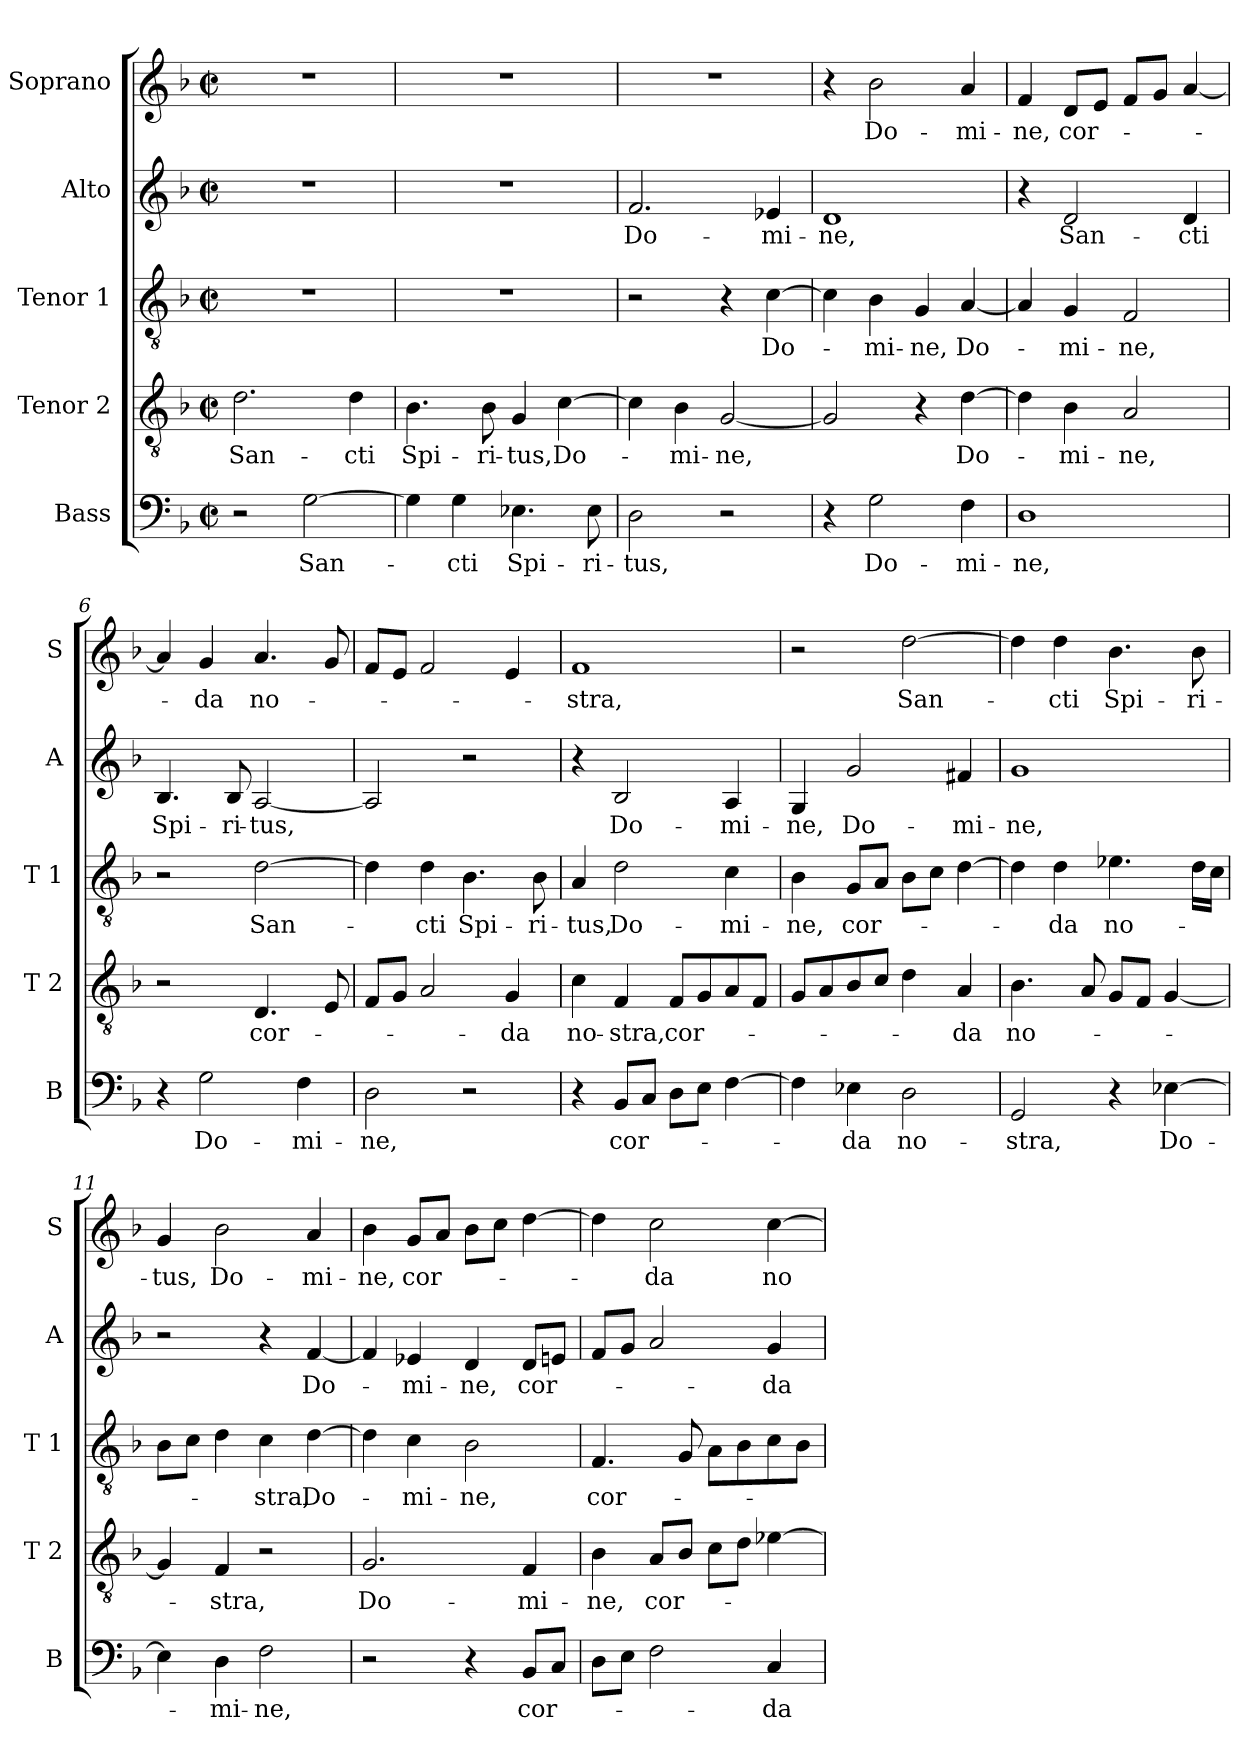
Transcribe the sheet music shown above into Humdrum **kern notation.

**kern	**text	**kern	**text	**kern	**text	**kern	**text	**kern	**text
*part5	*part5	*part4	*part4	*part3	*part3	*part2	*part2	*part1	*part1
*staff5	*staff5	*staff4	*staff4	*staff3	*staff3	*staff2	*staff2	*staff1	*staff1
*I"Bass	*	*I"Tenor 2	*	*I"Tenor 1	*	*I"Alto	*	*I"Soprano	*
*I'B	*	*I'T 2	*	*I'T 1	*	*I'A	*	*I'S	*
*clefF4	*	*clefGv2	*	*clefGv2	*	*clefG2	*	*clefG2	*
*k[b-]	*	*k[b-]	*	*k[b-]	*	*k[b-]	*	*k[b-]	*
*F:	*	*F:	*	*F:	*	*F:	*	*F:	*
*M2/2	*	*M2/2	*	*M2/2	*	*M2/2	*	*M2/2	*
*met(c|)	*	*met(c|)	*	*met(c|)	*	*met(c|)	*	*met(c|)	*
=1	=1	=1	=1	=1	=1	=1	=1	=1	=1
2r	.	2.d\	San-	1r	.	1r	.	1r	.
[2G\	San-	.	.	.	.	.	.	.	.
.	.	4d\	-cti	.	.	.	.	.	.
=2	=2	=2	=2	=2	=2	=2	=2	=2	=2
4G\]	.	4.B-\	Spi-	1r	.	1r	.	1r	.
4G\	-cti	.	.	.	.	.	.	.	.
.	.	8B-\	-ri-	.	.	.	.	.	.
4.E-X\	Spi-	4G/	-tus,	.	.	.	.	.	.
.	.	[4c\	Do-	.	.	.	.	.	.
8E-\	-ri-	.	.	.	.	.	.	.	.
=3	=3	=3	=3	=3	=3	=3	=3	=3	=3
2D\	-tus,	4c\]	.	2r	.	2.f/	Do-	1r	.
.	.	4B-\	-mi-	.	.	.	.	.	.
2r	.	[2G/	-ne,	4r	.	.	.	.	.
.	.	.	.	[4c\	Do-	4e-X/	-mi-	.	.
=4	=4	=4	=4	=4	=4	=4	=4	=4	=4
4r	.	2G/]	.	4c\]	.	1d	-ne,	4r	.
2G\	Do-	.	.	4B-\	-mi-	.	.	2b-\	Do-
.	.	4r	.	4G/	-ne,	.	.	.	.
4F\	-mi-	[4d\	Do-	[4A/	Do-	.	.	4a/	-mi-
!!LO:LB:g=z
=5	=5	=5	=5	=5	=5	=5	=5	=5	=5
1D	-ne,	4d\]	.	4A/]	.	4r	.	4f/	-ne,
.	.	4B-\	-mi-	4G/	-mi-	2d/	San-	8d/L	cor-
.	.	.	.	.	.	.	.	8e/J	.
.	.	2A/	-ne,	2F/	-ne,	.	.	8f/L	.
.	.	.	.	.	.	.	.	8g/J	.
.	.	.	.	.	.	4d/	-cti	[4a/	.
=6	=6	=6	=6	=6	=6	=6	=6	=6	=6
4r	.	2r	.	2r	.	4.B-/	Spi-	4a/]	.
2G\	Do-	.	.	.	.	.	.	4g/	-da
.	.	.	.	.	.	8B-/	-ri-	.	.
.	.	4.D/	cor-	[2d\	San-	[2A/	-tus,	4.a/	no-
4F\	-mi-	.	.	.	.	.	.	.	.
.	.	8E/	.	.	.	.	.	8g/	.
=7	=7	=7	=7	=7	=7	=7	=7	=7	=7
2D\	-ne,	8F/L	.	4d\]	.	2A/]	.	8f/L	.
.	.	8G/J	.	.	.	.	.	8e/J	.
.	.	2A/	.	4d\	-cti	.	.	2f/	.
2r	.	.	.	4.B-\	Spi-	2r	.	.	.
.	.	4G/	-da	.	.	.	.	4e/	.
.	.	.	.	8B-\	-ri-	.	.	.	.
=8	=8	=8	=8	=8	=8	=8	=8	=8	=8
4r	.	4c\	no-	4A/	-tus,	4r	.	1f	-stra,
8BB-/L	cor-	4F/	-stra,	2d\	Do-	2B-/	Do-	.	.
8C/J	.	.	.	.	.	.	.	.	.
8D\L	.	8F/L	cor-	.	.	.	.	.	.
8E\J	.	8G/	.	.	.	.	.	.	.
[4F\	.	8A/	.	4c\	-mi-	4A/	-mi-	.	.
.	.	8F/J	.	.	.	.	.	.	.
=9	=9	=9	=9	=9	=9	=9	=9	=9	=9
4F\]	.	8G/L	.	4B-\	-ne,	4G/	-ne,	2r	.
.	.	8A/	.	.	.	.	.	.	.
4E-X\	-da	8B-/	.	8G/L	cor-	2g/	Do-	.	.
.	.	8c/J	.	8A/J	.	.	.	.	.
2D\	no-	4d\	.	8B-\L	.	.	.	[2dd\	San-
.	.	.	.	8c\J	.	.	.	.	.
.	.	4A/	-da	[4d\	.	4f#X/	-mi-	.	.
!!LO:PB:g=z
=10	=10	=10	=10	=10	=10	=10	=10	=10	=10
2GG/	-stra,	4.B-\	no-	4d\]	.	1g	-ne,	4dd\]	.
.	.	.	.	4d\	-da	.	.	4dd\	-cti
.	.	8A/	.	.	.	.	.	.	.
4r	.	8G/L	.	4.e-X\	no-	.	.	4.b-\	Spi-
.	.	8F/J	.	.	.	.	.	.	.
[4E-X\	Do-	[4G/	.	.	.	.	.	.	.
.	.	.	.	16d\LL	.	.	.	8b-\	-ri-
.	.	.	.	16c\JJ	.	.	.	.	.
=11	=11	=11	=11	=11	=11	=11	=11	=11	=11
4E-\]	.	4G/]	.	8B-\L	.	2r	.	4g/	-tus,
.	.	.	.	8c\J	.	.	.	.	.
4D\	-mi-	4F/	-stra,	4d\	.	.	.	2b-\	Do-
2F\	-ne,	2r	.	4c\	-stra,	4r	.	.	.
.	.	.	.	[4d\	Do-	[4f/	Do-	4a/	-mi-
=12	=12	=12	=12	=12	=12	=12	=12	=12	=12
2r	.	2.G/	Do-	4d\]	.	4f/]	.	4b-\	-ne,
.	.	.	.	4c\	-mi-	4e-X/	-mi-	8g/L	cor-
.	.	.	.	.	.	.	.	8a/J	.
4r	.	.	.	2B-\	-ne,	4d/	-ne,	8b-\L	.
.	.	.	.	.	.	.	.	8cc\J	.
8BB-/L	cor-	4F/	-mi-	.	.	8d/L	cor-	[4dd\	.
8C/J	.	.	.	.	.	8en/J	.	.	.
=13	=13	=13	=13	=13	=13	=13	=13	=13	=13
8D\L	.	4B-\	-ne,	4.F/	cor-	8f/L	.	4dd\]	.
8E\J	.	.	.	.	.	8g/J	.	.	.
2F\	.	8A/L	cor-	.	.	2a/	.	2cc\	-da
.	.	8B-/J	.	8G/	.	.	.	.	.
.	.	8c\L	.	8A\L	.	.	.	.	.
.	.	8d\J	.	8B-\	.	.	.	.	.
4C/	-da	[4e-X\	.	8c\	.	4g/	-da	[4cc\	no-
.	.	.	.	8B-\J	.	.	.	.	.
=	=	=	=	=	=	=	=	=	=
*-	*-	*-	*-	*-	*-	*-	*-	*-	*-
